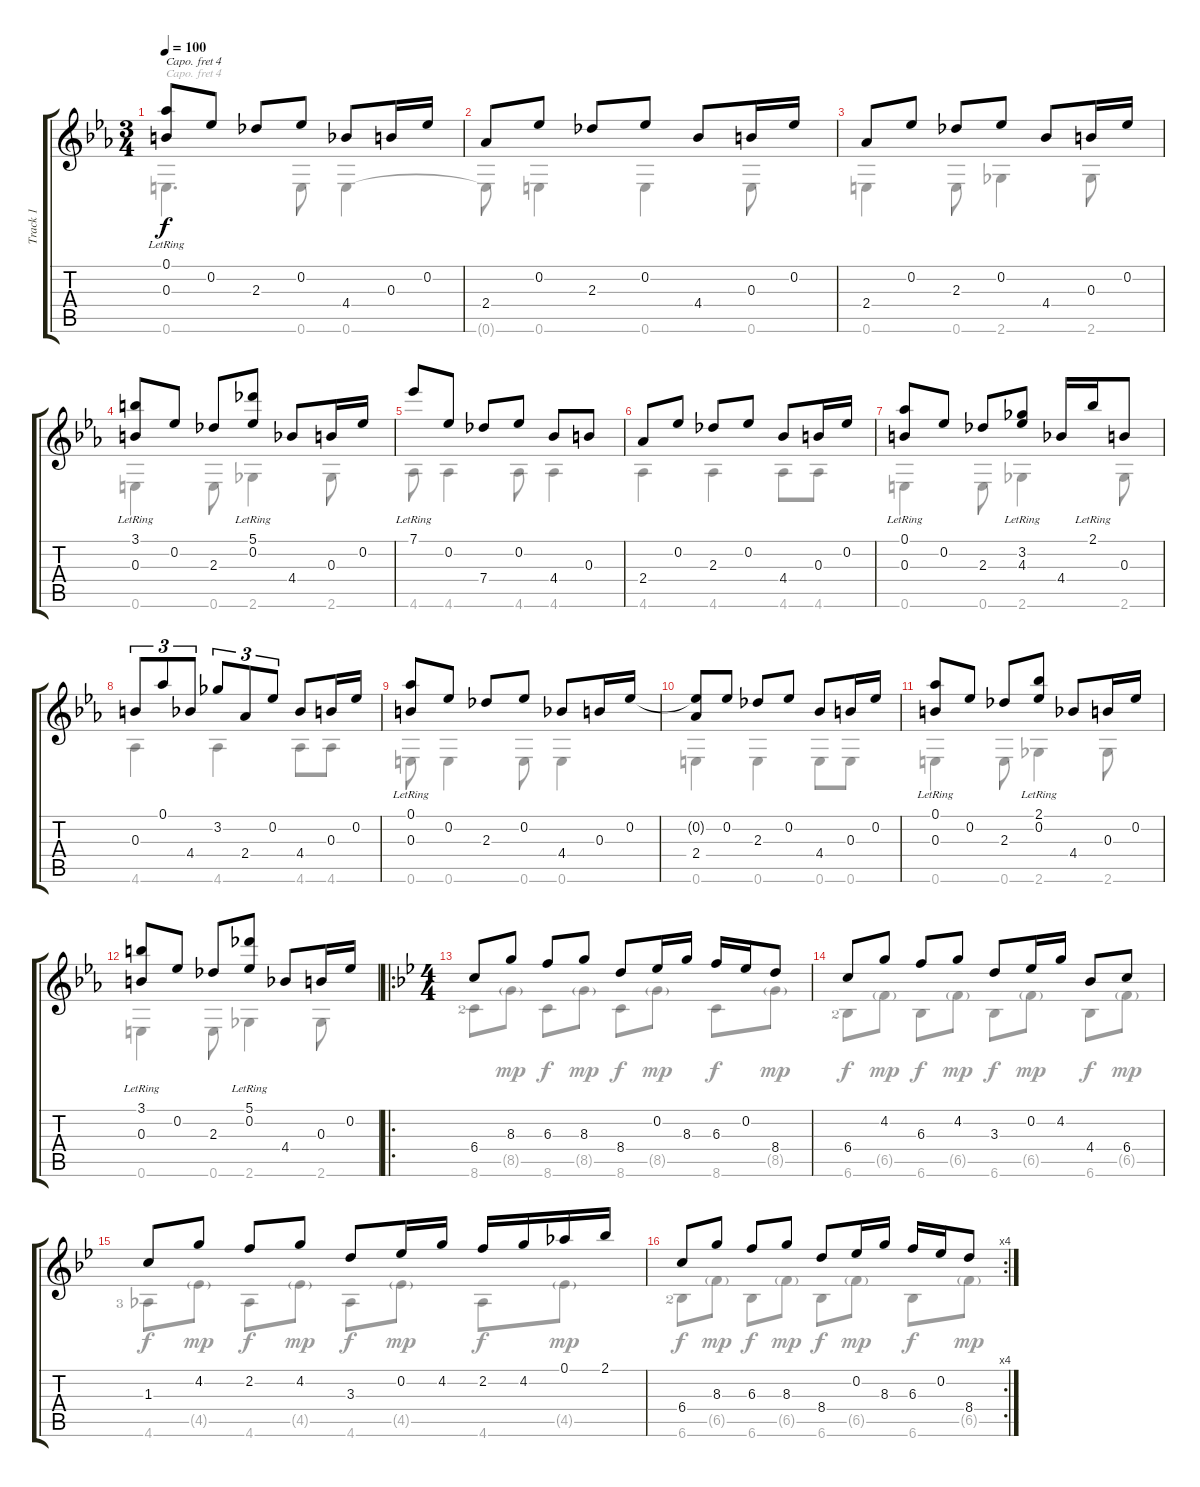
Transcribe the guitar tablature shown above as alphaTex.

\track ("Track 1" "Track 1") {instrument acousticguitarsteel}
\staff {score tabs}
\capo 4
\tuning (E4 B3 G3 D3 G2 C2) {hide}
\voice
\ts (3 4)
\tempo 100
\clef g2
\ks eb
(0.1{lr} 0.3).8{dy f} 0.2.8 2.3.8 0.2.8 4.4.8 0.3.16 0.2.16 |
2.4.8 0.2.8 2.3.8 0.2.8 4.4.8 0.3.16 0.2.16 |
2.4.8 0.2.8 2.3.8 0.2.8 4.4.8 0.3.16 0.2.16 |
(3.1{lr} 0.3).8 0.2.8 2.3.8 (5.1{lr} 0.2).8 4.4.8 0.3.16 0.2.16 |
7.1{lr}.8 0.2.8 7.4.8 0.2.8 4.4.8 0.3.8 |
2.4.8 0.2.8 2.3.8 0.2.8 4.4.8 0.3.16 0.2.16 |
(0.1{lr} 0.3).8 0.2.8 2.3.8 (3.2{lr} 4.3).8 4.4.16 2.1{lr}.16 0.3.8 |
0.3.8{tu (3 2)} 0.1.8{tu (3 2)} 4.4.8{tu (3 2)} 3.2.8{tu (3 2)} 2.4.8{tu (3 2)} 0.2.8{tu (3 2)} 4.4.8 0.3.16 0.2.16 |
(0.1{lr} 0.3).8 0.2.8 2.3.8 0.2.8 4.4.8 0.3.16 0.2.16 |
(0.2{t} 2.4).8 0.2.8 2.3.8 0.2.8 4.4.8 0.3.16 0.2.16 |
(0.1{lr} 0.3).8 0.2.8 2.3.8 (2.1{lr} 0.2).8 4.4.8 0.3.16 0.2.16 |
(3.1{lr} 0.3).8 0.2.8 2.3.8 (5.1{lr} 0.2).8 4.4.8 0.3.16 0.2.16 |
\ro
\ts (4 4)
\ks bb
6.4.8 8.3.8 6.3.8 8.3.8 8.4.8 0.2.16 8.3.16 6.3.16 0.2.16 8.4.8 |
6.4.8 4.2.8 6.3.8 4.2.8 3.3.8 0.2.16 4.2.16 4.4.8 6.4.8 |
1.3.8 4.2.8 2.2.8 4.2.8 3.3.8 0.2.16 4.2.16 2.2.16 4.2.16 0.1.16 2.1.16 |
\rc 4
6.4.8 8.3.8 6.3.8 8.3.8 8.4.8 0.2.16 8.3.16 6.3.16 0.2.16 8.4.8
\voice
\clef g2
\ottava regular
\simile none
\ks eb
0.6.4{d dy f} 0.6.8 0.6.4 |
0.6{t}.8 0.6.4 0.6.4 0.6.8 |
0.6.4 0.6.8 2.6.4 2.6.8 |
0.6.4 0.6.8 2.6.4 2.6.8 |
4.6.8 4.6.4 4.6.8 4.6.4 |
4.6.4 4.6.4 4.6.8 4.6.8 |
0.6.4 0.6.8 2.6.4 2.6.8 |
4.6.4 4.6.4 4.6.8 4.6.8 |
0.6.8 0.6.4 0.6.8 0.6.4 |
0.6.4 0.6.4 0.6.8 0.6.8 |
0.6.4 0.6.8 2.6.4 2.6.8 |
0.6.4 0.6.8 2.6.4 2.6.8 |
\ks bb
8.6{lf 3}.8 8.5{g}.8{dy mp} 8.6.8{dy f} 8.5{g}.8{dy mp} 8.6.8{dy f} 8.5{g}.8{dy mp} 8.6.8{dy f} 8.5{g}.8{dy mp} |
6.6{lf 3}.8{dy f} 6.5{g}.8{dy mp} 6.6.8{dy f} 6.5{g}.8{dy mp} 6.6.8{dy f} 6.5{g}.8{dy mp} 6.6.8{dy f} 6.5{g}.8{dy mp} |
4.6{lf 4}.8{dy f} 4.5{g}.8{dy mp} 4.6.8{dy f} 4.5{g}.8{dy mp} 4.6.8{dy f} 4.5{g}.8{dy mp} 4.6.8{dy f} 4.5{g}.8{dy mp} |
6.6{lf 3}.8{dy f} 6.5{g}.8{dy mp} 6.6.8{dy f} 6.5{g}.8{dy mp} 6.6.8{dy f} 6.5{g}.8{dy mp} 6.6.8{dy f} 6.5{g}.8{dy mp}
